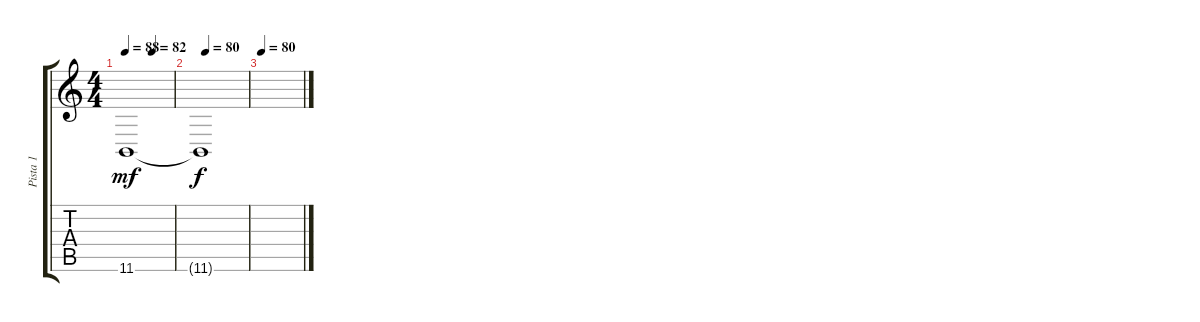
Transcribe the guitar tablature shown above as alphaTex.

\track ("Pista 1" "Pista 1") {instrument pad2warm}
\staff {score tabs}
\tuning (Eb4 C4 G3 C3 G2 C2) {hide}
\ts (4 4)
\tempo 88
\tempo (82 0.5625)
\clef g2
\ks c
11.6.1{dy mf} |
\tempo (80 0.125)
11.6{t}.1{dy f} |
\tempo 80
